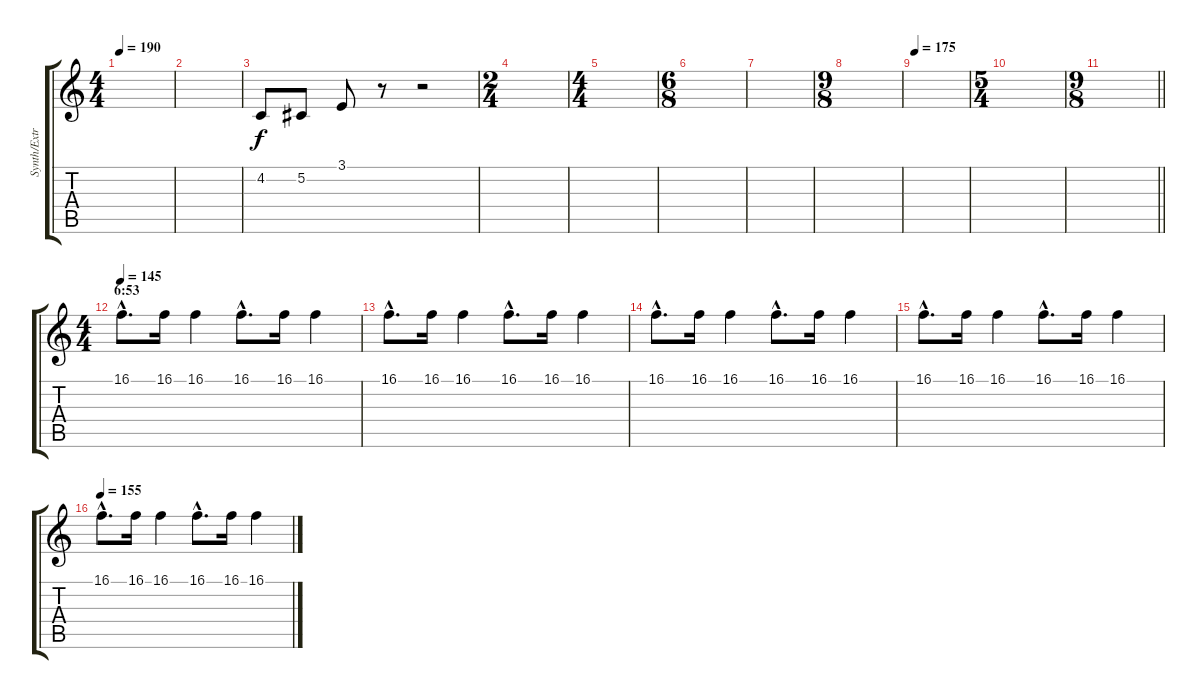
\track ("Synth/Extra Guitar II/Vocals" "Synth/Extr") {instrument lead2sawtooth}
\staff {score tabs}
\tuning (Db4 Ab3 E3 B2 Gb2 Db2) {hide}
\ts (4 4)
\tempo 190
\clef g2
\ks c
|
|
4.2.8 5.2.8 3.1.8 r.8 r.2 |
\ts (2 4)
|
\ts (4 4)
|
\ts (6 8)
|
|
\ts (9 8)
|
\tempo 175
|
\ts (5 4)
|
\ts (9 8)
\barLineRight lightlight
|
\ts (4 4)
\section ("" "6:53")
\tempo 145
16.1{hac}.8{d volume 7 instrument electricgrandpiano} 16.1.16 16.1.4 16.1{hac}.8{d} 16.1.16 16.1.4 |
16.1{hac}.8{d} 16.1.16 16.1.4 16.1{hac}.8{d} 16.1.16 16.1.4 |
16.1{hac}.8{d} 16.1.16 16.1.4 16.1{hac}.8{d} 16.1.16 16.1.4 |
16.1{hac}.8{d} 16.1.16 16.1.4 16.1{hac}.8{d} 16.1.16 16.1.4 |
\tempo 155
16.1{hac}.8{d} 16.1.16 16.1.4 16.1{hac}.8{d} 16.1.16 16.1.4
